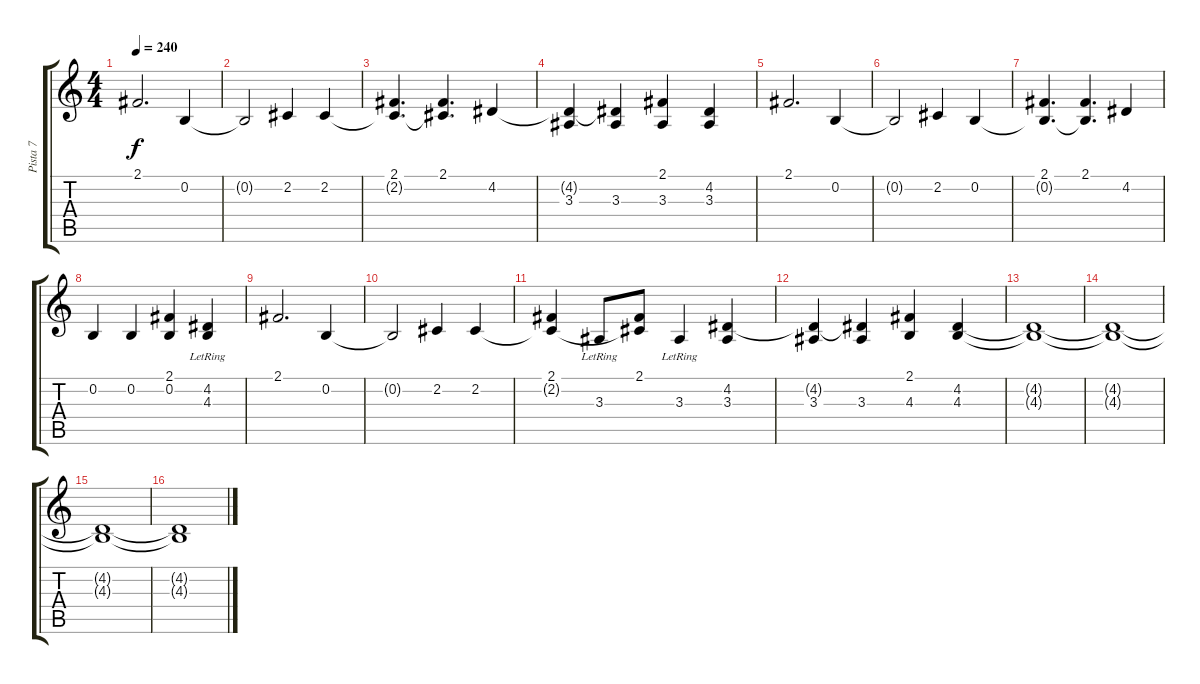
\track ("Pista 7" "Pista 7") {instrument electricgrandpiano}
\staff {score tabs}
\tuning (E4 B3 G3 D3 A2 E2) {hide}
\ts (4 4)
\tempo 240
\clef g2
\ks c
2.1.2{d dy f} 0.2.4 |
0.2{t}.2 2.2.4 2.2.4 |
(2.1 2.2{t}).4{d} (2.1 2.2{t}).4{d} 4.2.4 |
(4.2{t} 3.3).4 (4.2{t} 3.3).4 (2.1 3.3).4 (4.2 3.3).4 |
2.1.2{d} 0.2.4 |
0.2{t}.2 2.2.4 0.2.4 |
(2.1 0.2{t}).4{d} (2.1 0.2{t}).4{d} 4.2.4 |
0.2.4 0.2.4 (2.1 0.2).4 (4.2{lr} 4.3).4 |
2.1.2{d} 0.2.4 |
0.2{t}.2 2.2.4 2.2.4 |
(2.1 2.2{t}).4 3.3{lr}.8 (2.1 2.2{t}).8 3.3{lr}.4 (4.2 3.3).4 |
(4.2{t} 3.3).4 (4.2{t} 3.3).4 (2.1 4.3).4 (4.2 4.3).4 |
(4.2{t} 4.3{t}).1 |
(4.2{t} 4.3{t}).1 |
(4.2{t} 4.3{t}).1 |
(4.2{t} 4.3{t}).1
